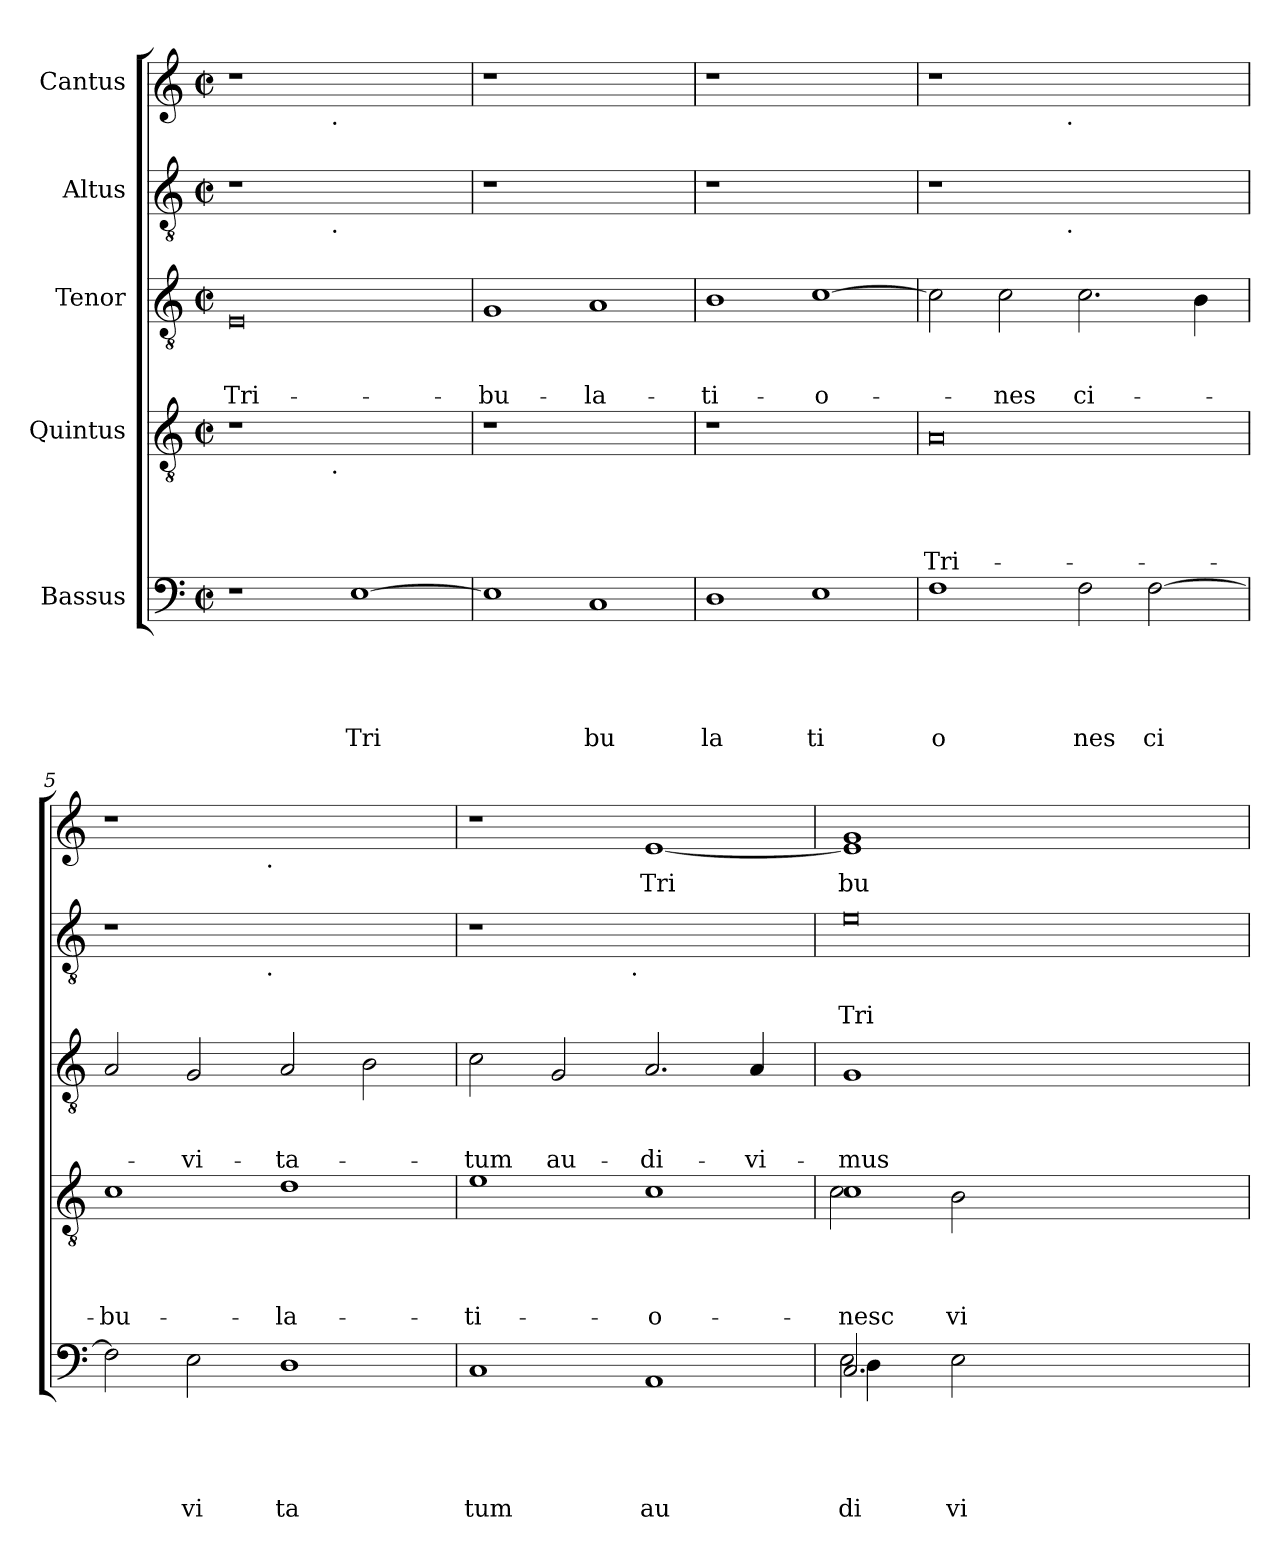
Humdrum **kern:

**kern	**text	**text	**text	**text	**text	**kern	**text	**text	**text	**text	**kern	**text	**text	**text	**kern	**text	**text	**kern	**text
*part5	*part5	*part5	*part5	*part5	*part5	*part4	*part4	*part4	*part4	*part4	*part3	*part3	*part3	*part3	*part2	*part2	*part2	*part1	*part1
*staff5	*staff5	*staff5	*staff5	*staff5	*staff5	*staff4	*staff4	*staff4	*staff4	*staff4	*staff3	*staff3	*staff3	*staff3	*staff2	*staff2	*staff2	*staff1	*staff1
*I"Bassus	*	*	*	*	*	*I"Quintus	*	*	*	*	*I"Tenor	*	*	*	*I"Altus	*	*	*I"Cantus	*
*clefF4	*	*	*	*	*	*clefGv2	*	*	*	*	*clefGv2	*	*	*	*clefGv2	*	*	*clefG2	*
*k[]	*	*	*	*	*	*k[]	*	*	*	*	*k[]	*	*	*	*k[]	*	*	*k[]	*
*C:	*	*	*	*	*	*C:	*	*	*	*	*C:	*	*	*	*C:	*	*	*C:	*
*M2/2	*	*	*	*	*	*M2/2	*	*	*	*	*M2/2	*	*	*	*M2/2	*	*	*M2/2	*
*met(c|)	*	*	*	*	*	*met(c|)	*	*	*	*	*met(c|)	*	*	*	*met(c|)	*	*	*met(c|)	*
=1	=1	=1	=1	=1	=1	=1	=1	=1	=1	=1	=1	=1	=1	=1	=1	=1	=1	=1	=1
!	!	!	!	!	!	!	!	!	!	!	!	!	!	!LO:LY:b	!	!	!	!	!
*	*	*	*	*	*	*^	*	*	*	*	*	*	*	*	*^	*	*	*^	*
1r	.	.	.	.	.	1r	2...ryy	.	.	.	.	0E	.	.	Tri-	1r	2...ryy	.	.	1r	2...ryy	.
!	!	!	!	!	!	!	!	!	!	!	!	!	!	!	!	!	!	!	!	!	!LO:TX:b:t=.	!
!	!	!	!	!	!	!	!	!	!	!	!	!	!	!	!	!	!LO:TX:b:t=.	!	!	!	!	!
!	!	!	!	!	!	!	!LO:TX:b:t=.	!	!	!	!	!	!	!	!	!	!	!	!	!	!	!
.	.	.	.	.	.	.	1ryy	.	.	.	.	.	.	.	.	.	1ryy	.	.	.	1ryy	.
!	!	!	!	!	!LO:LY:b	!	!	!	!	!	!	!	!	!	!	!	!	!	!	!	!	!
[>1E	.	.	.	.	Tri	1ryy	.	.	.	.	.	.	.	.	.	1ryy	.	.	.	1ryy	.	.
.	.	.	.	.	.	.	16ryy	.	.	.	.	.	.	.	.	.	16ryy	.	.	.	16ryy	.
=2	=2	=2	=2	=2	=2	=2	=2	=2	=2	=2	=2	=2	=2	=2	=2	=2	=2	=2	=2	=2	=2	=2
!	!	!	!	!	!	!	!	!	!	!	!	!	!	!	!LO:LY:b	!	!	!	!	!	!	!
*	*	*	*	*	*	*	*	*	*	*	*	*	*	*	*	*v	*v	*	*	*	*	*
*	*	*	*	*	*	*v	*v	*	*	*	*	*	*	*	*	*	*	*	*v	*v	*
1E]	.	.	.	.	.	1r	.	.	.	.	1G	.	.	-bu-	1r	.	.	1r	.
!	!	!	!	!	!LO:LY:b	!	!	!	!	!	!	!	!	!LO:LY:b	!	!	!	!	!
1C	.	.	.	.	bu	1ryy	.	.	.	.	1A	.	.	-la-	1ryy	.	.	1ryy	.
=3	=3	=3	=3	=3	=3	=3	=3	=3	=3	=3	=3	=3	=3	=3	=3	=3	=3	=3	=3
!	!	!	!	!	!LO:LY:b	!	!	!	!	!	!	!	!	!LO:LY:b	!	!	!	!	!
1D	.	.	.	.	la	1r	.	.	.	.	1B	.	.	-ti-	1r	.	.	1r	.
!	!	!	!	!	!LO:LY:b	!	!	!	!	!	!	!	!	!LO:LY:b	!	!	!	!	!
1E	.	.	.	.	ti	1ryy	.	.	.	.	[>1c	.	.	-o-	1ryy	.	.	1ryy	.
=4	=4	=4	=4	=4	=4	=4	=4	=4	=4	=4	=4	=4	=4	=4	=4	=4	=4	=4	=4
!	!	!	!	!	!LO:LY:b	!	!	!	!	!LO:LY:b	!	!	!	!	!	!	!	!	!
*	*	*	*	*	*	*	*	*	*	*	*	*	*	*	*^	*	*	*^	*
1F	.	.	.	.	o	0A	.	.	.	Tri-	2c\]	.	.	.	1r	2ryy	.	.	1r	2ryy	.
!	!	!	!	!	!	!	!	!	!	!	!	!	!	!LO:LY:b	!	!	!	!	!	!	!
.	.	.	.	.	.	.	.	.	.	.	2c\	.	.	-nes	.	4...ryy	.	.	.	4...ryy	.
!	!	!	!	!	!	!	!	!	!	!	!	!	!	!	!	!	!	!	!	!LO:TX:b:t=.	!
!	!	!	!	!	!	!	!	!	!	!	!	!	!	!	!	!LO:TX:b:t=.	!	!	!	!	!
.	.	.	.	.	.	.	.	.	.	.	.	.	.	.	.	1ryy	.	.	.	1ryy	.
!	!	!	!	!	!LO:LY:b	!	!	!	!	!	!	!	!	!LO:LY:b	!	!	!	!	!	!	!
2F\	.	.	.	.	nes	.	.	.	.	.	2.c\	.	.	ci-	1ryy	.	.	.	1ryy	.	.
!	!	!	!	!	!LO:LY:b	!	!	!	!	!	!	!	!	!	!	!	!	!	!	!	!
[>2F\	.	.	.	.	ci	.	.	.	.	.	.	.	.	.	.	.	.	.	.	.	.
.	.	.	.	.	.	.	.	.	.	.	4B\	.	.	.	.	.	.	.	.	.	.
.	.	.	.	.	.	.	.	.	.	.	.	.	.	.	.	32ryy	.	.	.	32ryy	.
=5	=5	=5	=5	=5	=5	=5	=5	=5	=5	=5	=5	=5	=5	=5	=5	=5	=5	=5	=5	=5	=5
!	!	!	!	!	!	!	!	!	!	!LO:LY:b	!	!	!	!	!	!	!	!	!	!	!
2F\]	.	.	.	.	.	1c	.	.	.	-bu-	2A/	.	.	.	1r	2ryy	.	.	1r	2ryy	.
!	!	!	!	!	!LO:LY:b	!	!	!	!	!	!	!	!	!LO:LY:b	!	!	!	!	!	!	!
2E\	.	.	.	.	vi	.	.	.	.	.	2G/	.	.	-vi-	.	4...ryy	.	.	.	4...ryy	.
!	!	!	!	!	!	!	!	!	!	!	!	!	!	!	!	!	!	!	!	!LO:TX:b:t=.	!
!	!	!	!	!	!	!	!	!	!	!	!	!	!	!	!	!LO:TX:b:t=.	!	!	!	!	!
.	.	.	.	.	.	.	.	.	.	.	.	.	.	.	.	1ryy	.	.	.	1ryy	.
!	!	!	!	!	!LO:LY:b	!	!	!	!	!LO:LY:b	!	!	!	!LO:LY:b	!	!	!	!	!	!	!
1D	.	.	.	.	ta	1d	.	.	.	-la-	2A/	.	.	-ta-	1ryy	.	.	.	1ryy	.	.
.	.	.	.	.	.	.	.	.	.	.	2B\	.	.	.	.	.	.	.	.	.	.
.	.	.	.	.	.	.	.	.	.	.	.	.	.	.	.	32ryy	.	.	.	32ryy	.
=6	=6	=6	=6	=6	=6	=6	=6	=6	=6	=6	=6	=6	=6	=6	=6	=6	=6	=6	=6	=6	=6
!	!	!	!	!	!LO:LY:b	!	!	!	!	!LO:LY:b	!	!	!	!LO:LY:b	!	!	!	!	!	!	!
*	*	*	*	*	*	*	*	*	*	*	*	*	*	*	*	*	*	*	*v	*v	*
1C	.	.	.	.	tum	1e	.	.	.	-ti-	2c\	.	.	-tum	1r	2ryy	.	.	1r	.
!	!	!	!	!	!	!	!	!	!	!	!	!	!	!LO:LY:b	!	!	!	!	!	!
.	.	.	.	.	.	.	.	.	.	.	2G/	.	.	au-	.	4...ryy	.	.	.	.
!	!	!	!	!	!	!	!	!	!	!	!	!	!	!	!	!LO:TX:b:t=.	!	!	!	!
.	.	.	.	.	.	.	.	.	.	.	.	.	.	.	.	1ryy	.	.	.	.
!	!	!	!	!	!LO:LY:b	!	!	!	!	!LO:LY:b	!	!	!	!LO:LY:b	!	!	!	!	!	!LO:LY:b
1AA	.	.	.	.	au	1c	.	.	.	-o-	2.A/	.	.	-di-	1ryy	.	.	.	[<1e	Tri
!	!	!	!	!	!	!	!	!	!	!	!	!	!	!LO:LY:b	!	!	!	!	!	!
.	.	.	.	.	.	.	.	.	.	.	4A/	.	.	-vi-	.	.	.	.	.	.
.	.	.	.	.	.	.	.	.	.	.	.	.	.	.	.	32ryy	.	.	.	.
=7	=7	=7	=7	=7	=7	=7	=7	=7	=7	=7	=7	=7	=7	=7	=7	=7	=7	=7	=7	=7
*^	*	*	*	*	*	*	*	*	*	*	*	*	*	*	*	*	*	*	*	*
*	*^	*	*	*	*	*	*	*	*	*	*	*	*	*	*	*	*	*	*	*	*
!	!	!	!	!	!	!	!LO:LY:b	!	!	!	!	!LO:LY:b	!	!	!	!LO:LY:b	!	!	!	!LO:LY:b	!	!LO:LY:b
*	*	*	*	*	*	*	*	*^	*	*	*	*	*	*	*	*	*v	*v	*	*	*	*
2.C/	2E\	4D\	.	.	.	.	di	1c	2c\	.	.	.	-nesc	1G	.	.	-mus	0e	.	Tri	1e] 1g	bu
.	.	4ryy	.	.	.	.	.	.	.	.	.	.	.	.	.	.	.	.	.	.	.	.
!	!	!	!	!	!	!	!LO:LY:b	!	!	!	!	!	!LO:LY:b	!	!	!	!	!	!	!	!	!
.	1ryy	2E\	.	.	.	.	vi	.	2B\	.	.	.	vi-	.	.	.	.	.	.	.	.	.
1ryy	.	.	.	.	.	.	.	.	.	.	.	.	.	.	.	.	.	.	.	.	.	.
.	.	1ryy	.	.	.	.	.	1ryy	1ryy	.	.	.	.	1ryy	.	.	.	.	.	.	1ryy	.
.	2ryy	.	.	.	.	.	.	.	.	.	.	.	.	.	.	.	.	.	.	.	.	.
4ryy	.	.	.	.	.	.	.	.	.	.	.	.	.	.	.	.	.	.	.	.	.	.
*v	*v	*v	*	*	*	*	*	*	*	*	*	*	*	*	*	*	*	*	*	*	*	*
*	*	*	*	*	*	*v	*v	*	*	*	*	*	*	*	*	*	*	*	*	*
=	=	=	=	=	=	=	=	=	=	=	=	=	=	=	=	=	=	=	=
*-	*-	*-	*-	*-	*-	*-	*-	*-	*-	*-	*-	*-	*-	*-	*-	*-	*-	*-	*-
